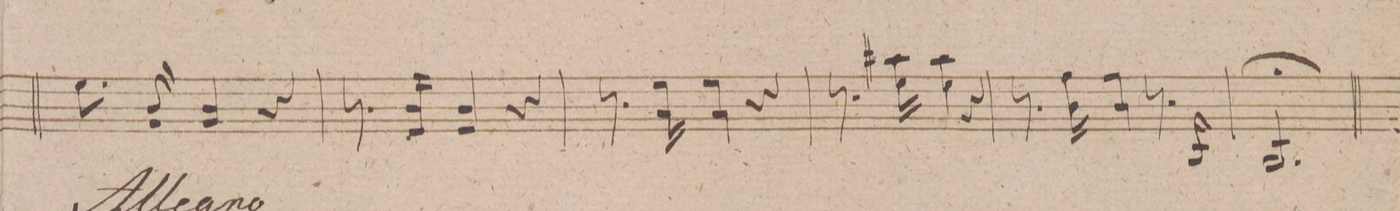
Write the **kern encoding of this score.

**kern	**dynam
*I"Violino 2do	*
*clefG2	*
*k[f#]	*
*met(c|)	*
*M3/4	*
8.ee\	.
16b/ 16g/	.
4b/ 4g/	.
4r	.
=251	=251
8r	.
16r	.
16b/ 16e/	.
4b/ 4e/	.
4r	.
=252	=252
8r	.
16r	.
16ee\ 16a\	.
4ee\ 4a\	.
4r	.
=253	=253
8r	.
16r	.
16aa#X\ 16ee\	.
4aa#\ 4ee\	.
4r	.
=254	=254
8.r	.
16ff#\ 16b\	.
4ff#\ 4b\	.
8.r	.
16B/	.
=255	=255
2.B/;	.
=256||	=256||
*-	*-
